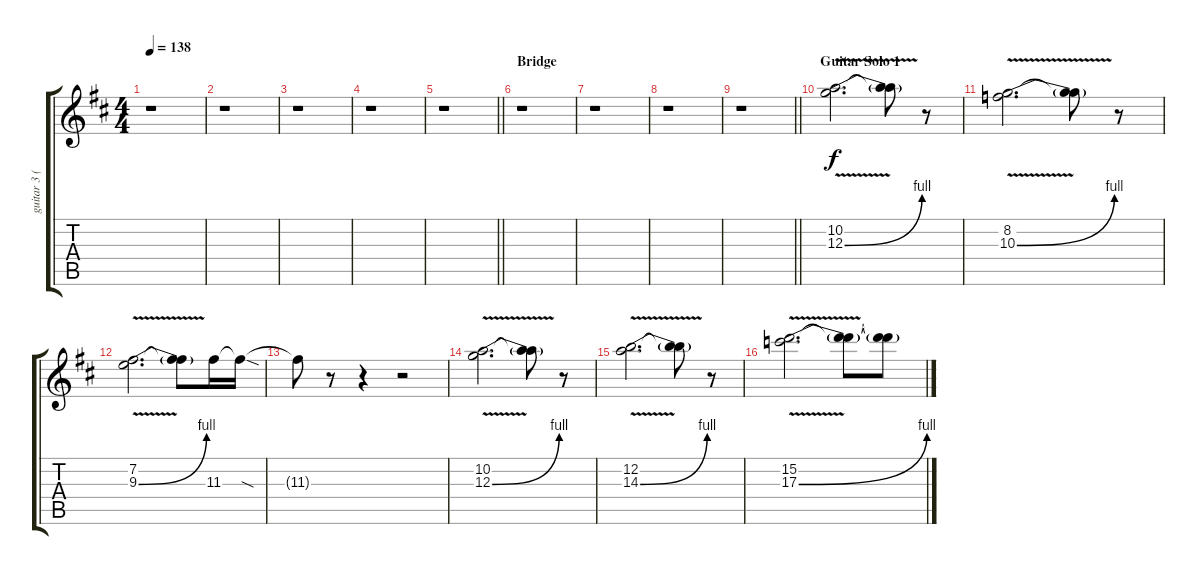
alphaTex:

\track ("guitar 3 (solos)" "guitar 3 (") {instrument distortionguitar}
\staff {score tabs}
\tuning (E4 B3 G3 D3 A2 E2) {hide}
\ts (4 4)
\tempo 138
\clef g2
\ks d
r.1{dy f} |
r.1 |
r.1 |
r.1 |
\barLineRight lightlight
r.1 |
\section ("" "Bridge")
r.1 |
r.1 |
r.1 |
\barLineRight lightlight
r.1 |
\section ("" "Guitar Solo 1")
(10.2 12.3{be (bend 0 0 60 4) v}).2{d} (10.2{t} 12.3{t}).8 r.8 |
(8.2 10.3{be (bend 0 0 60 4) v}).2{d} (8.2{t} 10.3{t}).8 r.8 |
(7.2 9.3{be (bend 0 0 60 4) v}).2{d} (7.2{t} 9.3{t}).8 11.3.16 11.3{sod t}.16 |
11.3{t}.8 r.8 r.4 r.2 |
(10.2 12.3{be (bend 0 0 60 4) v}).2{d} (10.2{t} 12.3{t}).8 r.8 |
(12.2 14.3{be (bend 0 0 60 4) v}).2{d} (12.2{t} 14.3{t}).8 r.8 |
(15.2 17.3{be (bend 0 0 60 4) v}).2{d} (15.2{t} 17.3{t}).8 (15.2{t} 17.3{t}).8
